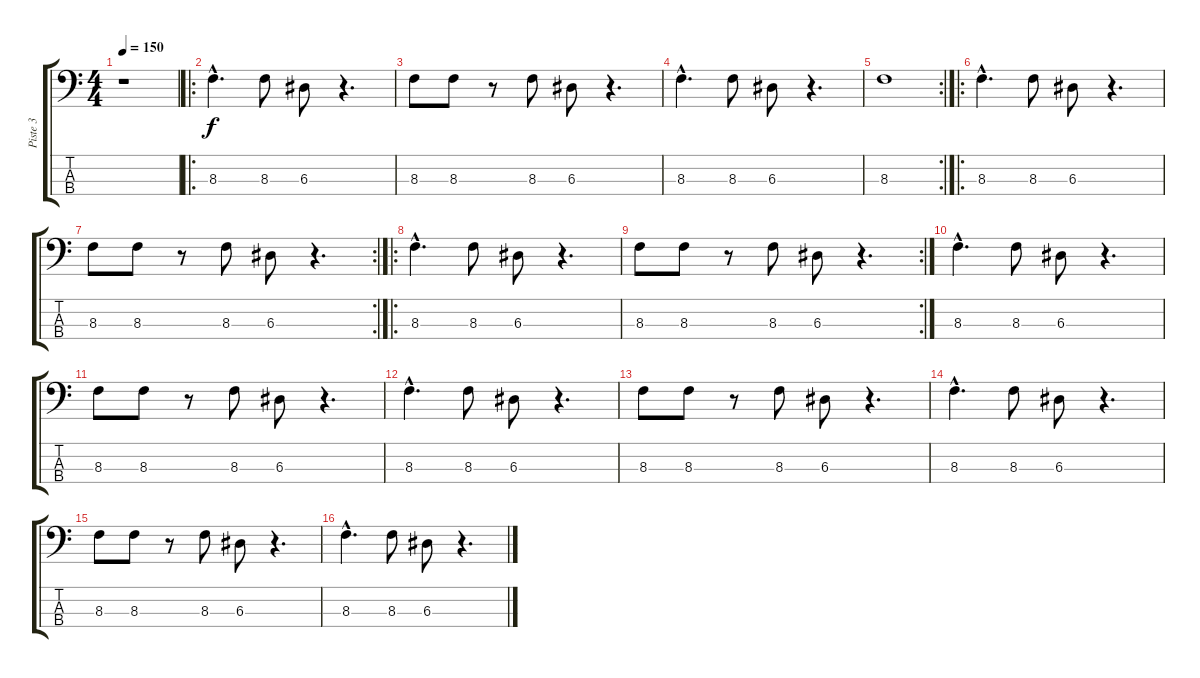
\track ("Piste 3" "Piste 3") {instrument electricbassfinger}
\staff {score tabs}
\tuning (G2 D2 A1 E1) {hide}
\ts (4 4)
\tempo 150
\clef f4
\ks c
r.1{dy f instrument electricbassfinger} |
\ro
8.3{hac}.4{d} 8.3.8 6.3.8 r.4{d} |
8.3.8 8.3.8 r.8 8.3.8 6.3.8 r.4{d} |
8.3{hac}.4{d} 8.3.8 6.3.8 r.4{d} |
\rc 2
8.3.1 |
\ro
8.3{hac}.4{d} 8.3.8 6.3.8 r.4{d} |
\rc 2
8.3.8 8.3.8 r.8 8.3.8 6.3.8 r.4{d} |
\ro
8.3{hac}.4{d} 8.3.8 6.3.8 r.4{d} |
\rc 2
8.3.8 8.3.8 r.8 8.3.8 6.3.8 r.4{d} |
8.3{hac}.4{d} 8.3.8 6.3.8 r.4{d} |
8.3.8 8.3.8 r.8 8.3.8 6.3.8 r.4{d} |
8.3{hac}.4{d} 8.3.8 6.3.8 r.4{d} |
8.3.8 8.3.8 r.8 8.3.8 6.3.8 r.4{d} |
8.3{hac}.4{d} 8.3.8 6.3.8 r.4{d} |
8.3.8 8.3.8 r.8 8.3.8 6.3.8 r.4{d} |
8.3{hac}.4{d} 8.3.8 6.3.8 r.4{d}
